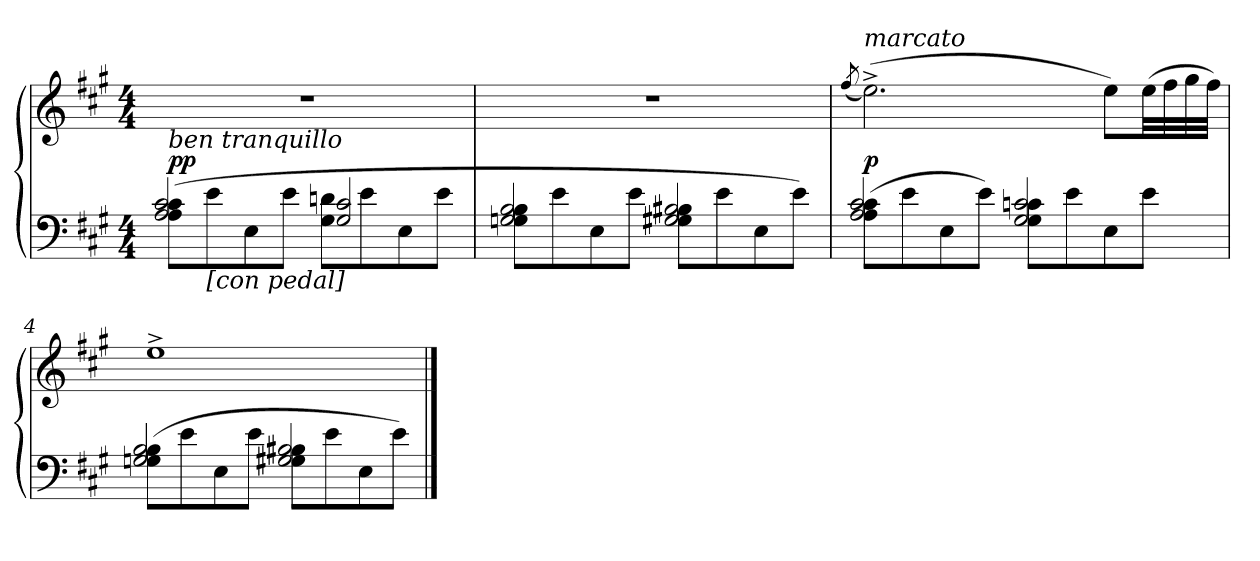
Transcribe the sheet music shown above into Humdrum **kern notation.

**kern	**kern	**dynam
*part1	*part1	*part1
*staff2	*staff1	*staff1/2
*clefF4	*clefG2	*
*k[f#c#g#]	*k[f#c#g#]	*
*M4/4	*M4/4	*
=1	=1	=1
*^	*	*
!LO:TX:a:i:t=ben tranquillo	!	!	!
!	!	!	!LO:DY:a=2
(<8A\ 8c#\L	2A/ 2c#/	1r	pp
!LO:TX:b:t=[con pedal]	!	!	!
8e\	.	.	.
8E\	.	.	.
8e\J	.	.	.
8G#\ 8dn\L	2G#/ 2c#/	.	.
8e\	.	.	.
8E\	.	.	.
8e\J	.	.	.
=2	=2	=2	=2
8Gn\ 8B\L	2G/ 2B/	1r	.
8e\	.	.	.
8E\	.	.	.
8e\J	.	.	.
8G#X\ 8B#X\L	2G#/ 2B#/	.	.
8e\	.	.	.
8E\	.	.	.
8e\J)	.	.	.
!!LO:LB:g=z
=3	=3	=3	=3
.	.	(<8qff#/	.
!	!	!LO:TX:a:i:t=marcato	!
!	!	!	!LO:DY:a=2
!	!	!	!LO:DY:n=1:a=2
!	!	!	!LO:DY:n=2:a=2
(<8A\ 8c#\L	2A/ 2c#/	(>2.ee^\)	[ p ]
8e\	.	.	.
8E\	.	.	.
8e\J)	.	.	.
8G#\ 8cn\L	2G#/ 2c/	.	.
8e\	.	.	.
8E\	.	8ee\L)	.
8e\J	.	(>32ee\LL	.
.	.	32ff#\	.
.	.	32gg#\	.
.	.	32ff#\JJJ)	.
=4	=4	=4	=4
(<8Gn\ 8B\L	2G/ 2B/	1ee^	.
8e\	.	.	.
8E\	.	.	.
8e\J	.	.	.
8G#X\ 8B#X\L	2G#/ 2B#/	.	.
8e\	.	.	.
8E\	.	.	.
8e\J)	.	.	.
*v	*v	*	*
==	==	==
*-	*-	*-
